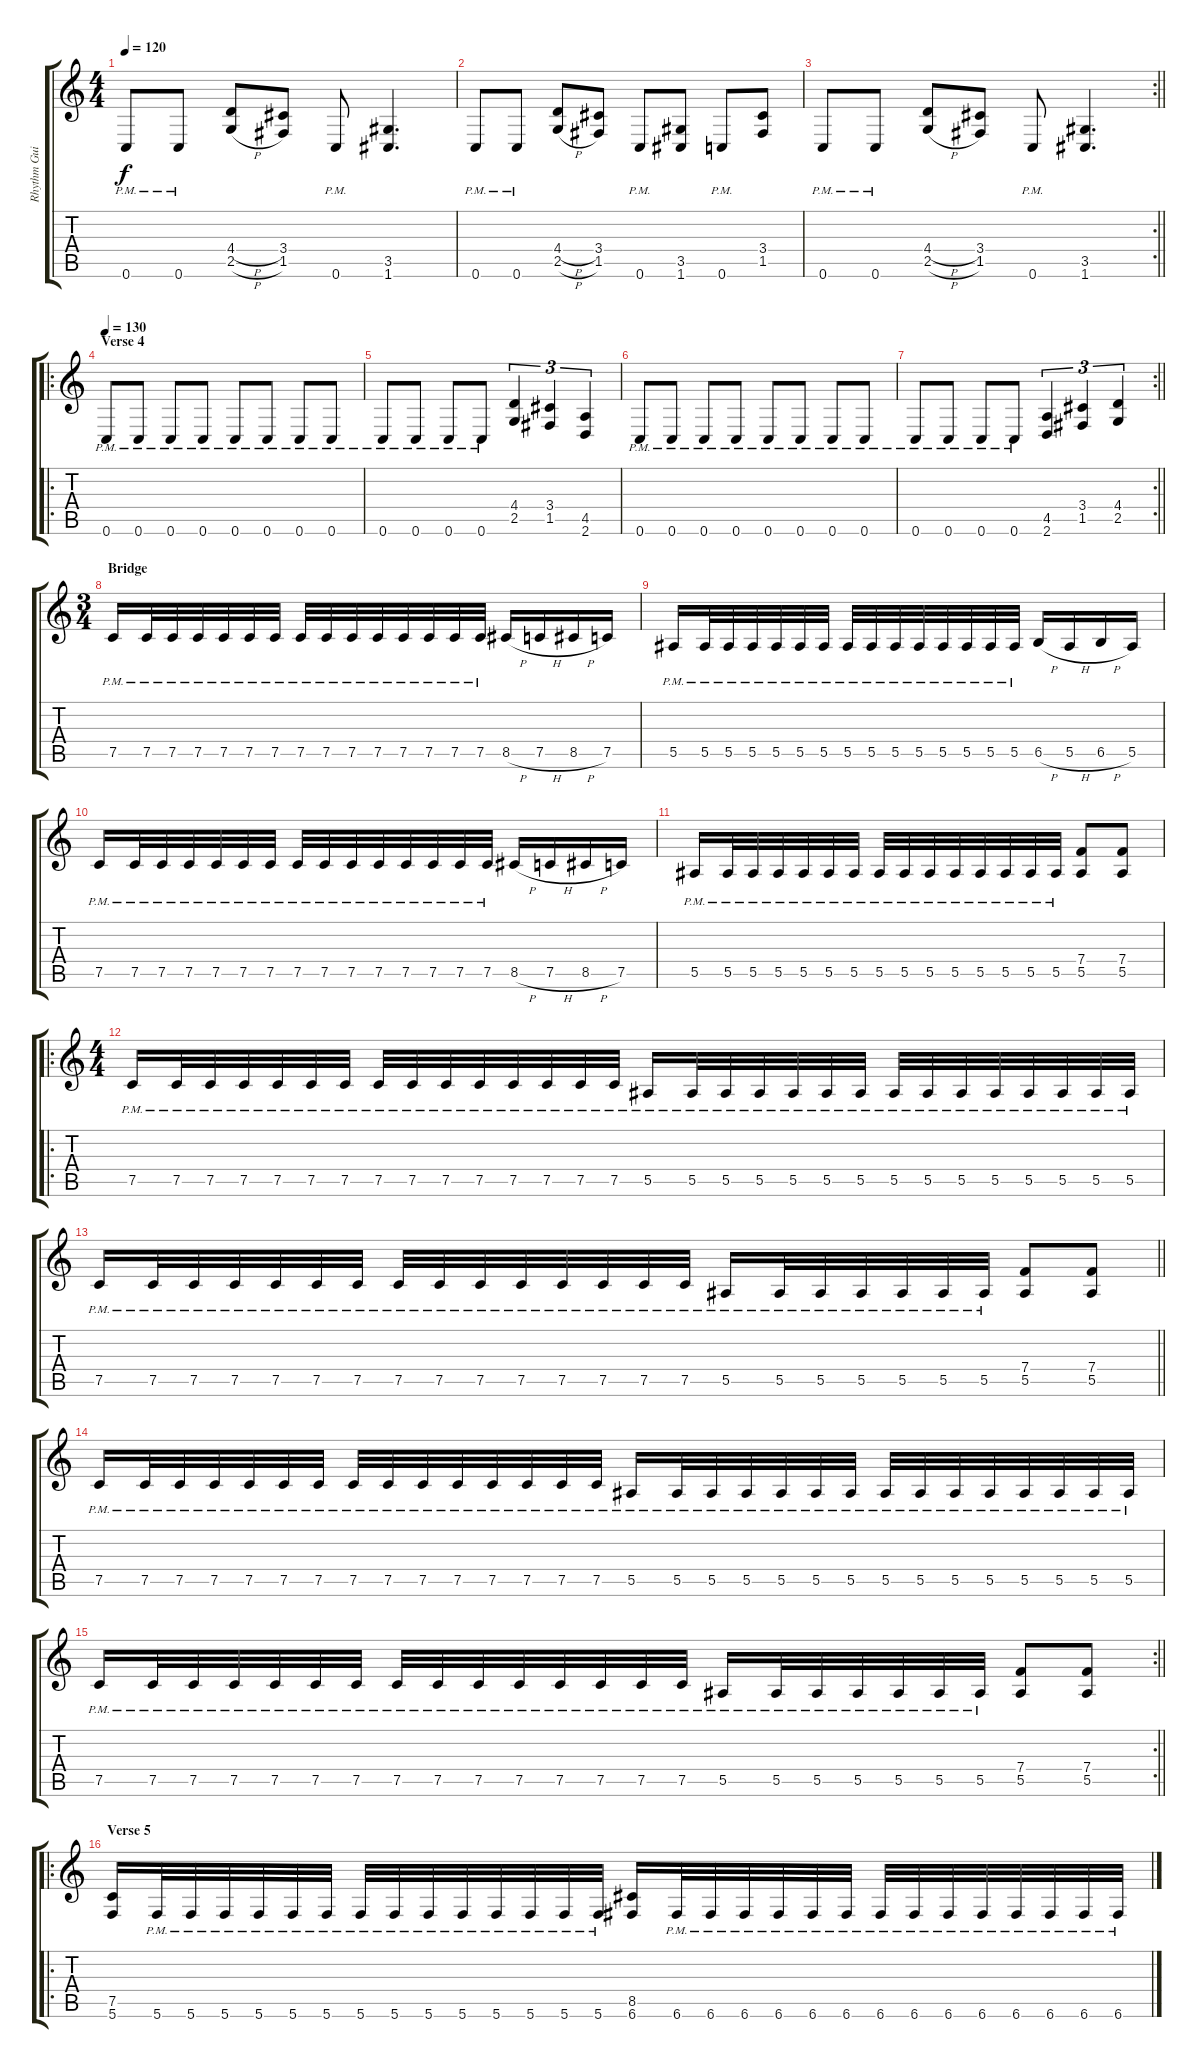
\track ("Rhythm Guitar" "Rhythm Gui") {instrument distortionguitar}
\staff {score tabs}
\tuning (C4 G3 Eb3 Bb2 F2 C2) {hide}
\ts (4 4)
\tempo 120
\clef g2
\ks c
0.6{pm}.8{dy f} 0.6{pm}.8 (4.4{h} 2.5{h}).8 (3.4 1.5).8 0.6{pm}.8 (3.5 1.6).4{d} |
0.6{pm}.8 0.6{pm}.8 (4.4{h} 2.5{h}).8 (3.4 1.5).8 0.6{pm}.8 (3.5 1.6).8 0.6{pm}.8 (3.4 1.5).8 |
\rc 2
\barLineRight lightlight
0.6{pm}.8 0.6{pm}.8 (4.4{h} 2.5{h}).8 (3.4 1.5).8 0.6{pm}.8 (3.5 1.6).4{d} |
\ro
\section ("" "Verse 4")
\tempo 130
0.6{pm}.8 0.6{pm}.8 0.6{pm}.8 0.6{pm}.8 0.6{pm}.8 0.6{pm}.8 0.6{pm}.8 0.6{pm}.8 |
0.6{pm}.8 0.6{pm}.8 0.6{pm}.8 0.6{pm}.8 (4.4 2.5).4{tu (3 2)} (3.4 1.5).4{tu (3 2)} (4.5 2.6).4{tu (3 2)} |
0.6{pm}.8 0.6{pm}.8 0.6{pm}.8 0.6{pm}.8 0.6{pm}.8 0.6{pm}.8 0.6{pm}.8 0.6{pm}.8 |
\rc 2
\barLineRight lightlight
0.6{pm}.8 0.6{pm}.8 0.6{pm}.8 0.6{pm}.8 (4.5 2.6).4{tu (3 2)} (3.4 1.5).4{tu (3 2)} (4.4 2.5).4{tu (3 2)} |
\ts (3 4)
\section ("" "Bridge")
7.5{pm}.16 7.5{pm}.32 7.5{pm}.32 7.5{pm}.32 7.5{pm}.32 7.5{pm}.32 7.5{pm}.32 7.5{pm}.32 7.5{pm}.32 7.5{pm}.32 7.5{pm}.32 7.5{pm}.32 7.5{pm}.32 7.5{pm}.32 7.5{pm}.32 8.5{h}.16 7.5{h}.16 8.5{h}.16 7.5.16 |
5.5{pm}.16 5.5{pm}.32 5.5{pm}.32 5.5{pm}.32 5.5{pm}.32 5.5{pm}.32 5.5{pm}.32 5.5{pm}.32 5.5{pm}.32 5.5{pm}.32 5.5{pm}.32 5.5{pm}.32 5.5{pm}.32 5.5{pm}.32 5.5{pm}.32 6.5{h}.16 5.5{h}.16 6.5{h}.16 5.5.16 |
7.5{pm}.16 7.5{pm}.32 7.5{pm}.32 7.5{pm}.32 7.5{pm}.32 7.5{pm}.32 7.5{pm}.32 7.5{pm}.32 7.5{pm}.32 7.5{pm}.32 7.5{pm}.32 7.5{pm}.32 7.5{pm}.32 7.5{pm}.32 7.5{pm}.32 8.5{h}.16 7.5{h}.16 8.5{h}.16 7.5.16 |
5.5{pm}.16 5.5{pm}.32 5.5{pm}.32 5.5{pm}.32 5.5{pm}.32 5.5{pm}.32 5.5{pm}.32 5.5{pm}.32 5.5{pm}.32 5.5{pm}.32 5.5{pm}.32 5.5{pm}.32 5.5{pm}.32 5.5{pm}.32 5.5{pm}.32 (7.4 5.5).8 (7.4 5.5).8 |
\ro
\ts (4 4)
7.5{pm}.16 7.5{pm}.32 7.5{pm}.32 7.5{pm}.32 7.5{pm}.32 7.5{pm}.32 7.5{pm}.32 7.5{pm}.32 7.5{pm}.32 7.5{pm}.32 7.5{pm}.32 7.5{pm}.32 7.5{pm}.32 7.5{pm}.32 7.5{pm}.32 5.5{pm}.16 5.5{pm}.32 5.5{pm}.32 5.5{pm}.32 5.5{pm}.32 5.5{pm}.32 5.5{pm}.32 5.5{pm}.32 5.5{pm}.32 5.5{pm}.32 5.5{pm}.32 5.5{pm}.32 5.5{pm}.32 5.5{pm}.32 5.5{pm}.32 |
\barLineRight lightlight
7.5{pm}.16 7.5{pm}.32 7.5{pm}.32 7.5{pm}.32 7.5{pm}.32 7.5{pm}.32 7.5{pm}.32 7.5{pm}.32 7.5{pm}.32 7.5{pm}.32 7.5{pm}.32 7.5{pm}.32 7.5{pm}.32 7.5{pm}.32 7.5{pm}.32 5.5{pm}.16 5.5{pm}.32 5.5{pm}.32 5.5{pm}.32 5.5{pm}.32 5.5{pm}.32 5.5{pm}.32 (7.4 5.5).8 (7.4 5.5).8 |
7.5{pm}.16 7.5{pm}.32 7.5{pm}.32 7.5{pm}.32 7.5{pm}.32 7.5{pm}.32 7.5{pm}.32 7.5{pm}.32 7.5{pm}.32 7.5{pm}.32 7.5{pm}.32 7.5{pm}.32 7.5{pm}.32 7.5{pm}.32 7.5{pm}.32 5.5{pm}.16 5.5{pm}.32 5.5{pm}.32 5.5{pm}.32 5.5{pm}.32 5.5{pm}.32 5.5{pm}.32 5.5{pm}.32 5.5{pm}.32 5.5{pm}.32 5.5{pm}.32 5.5{pm}.32 5.5{pm}.32 5.5{pm}.32 5.5{pm}.32 |
\rc 2
\barLineRight lightlight
7.5{pm}.16 7.5{pm}.32 7.5{pm}.32 7.5{pm}.32 7.5{pm}.32 7.5{pm}.32 7.5{pm}.32 7.5{pm}.32 7.5{pm}.32 7.5{pm}.32 7.5{pm}.32 7.5{pm}.32 7.5{pm}.32 7.5{pm}.32 7.5{pm}.32 5.5{pm}.16 5.5{pm}.32 5.5{pm}.32 5.5{pm}.32 5.5{pm}.32 5.5{pm}.32 5.5{pm}.32 (7.4 5.5).8 (7.4 5.5).8 |
\ro
\section ("" "Verse 5")
(7.5 5.6).16 5.6{pm}.32 5.6{pm}.32 5.6{pm}.32 5.6{pm}.32 5.6{pm}.32 5.6{pm}.32 5.6{pm}.32 5.6{pm}.32 5.6{pm}.32 5.6{pm}.32 5.6{pm}.32 5.6{pm}.32 5.6{pm}.32 5.6{pm}.32 (8.5 6.6).16 6.6{pm}.32 6.6{pm}.32 6.6{pm}.32 6.6{pm}.32 6.6{pm}.32 6.6{pm}.32 6.6{pm}.32 6.6{pm}.32 6.6{pm}.32 6.6{pm}.32 6.6{pm}.32 6.6{pm}.32 6.6{pm}.32 6.6{pm}.32
